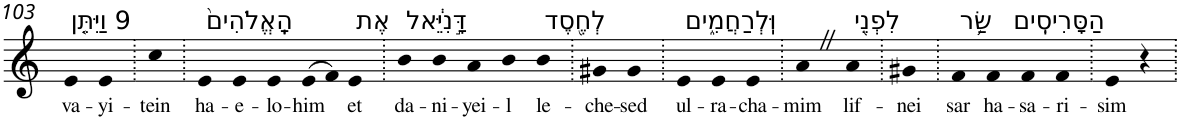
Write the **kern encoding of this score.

**kern	**text
*part1	*part1
*staff1	*staff1
*I"Piano	*
*I'Pno	*
!!LO:PB:g=z
*clefG2	*
*k[]	*
=103	=103
!LO:TX:a:t=9 וַיִּתֵּ֤ן	!
!	!LO:LY:b
4e	va-
!	!LO:LY:b
4e	-yi-
=104.	=104.
!	!LO:LY:b
4cc	-tein
=105.	=105.
!LO:TX:a:t=הָֽאֱלֹהִים֙	!
!	!LO:LY:b
4e	ha-
!	!LO:LY:b
4e	-e-
!	!LO:LY:b
4e	-lo-
!	!LO:LY:b
(>8e	-him
8f)	.
!LO:TX:a:t=אֶת	!
!	!LO:LY:b
4e	et
=106.	=106.
!LO:TX:a:t=דָּ֣נִיֵּ֔אל	!
!	!LO:LY:b
4b	da-
!	!LO:LY:b
4b	-ni-
!	!LO:LY:b
4a	-yei-
!	!LO:LY:b
4b	-l
!LO:TX:a:t=לְחֶ֖סֶד	!
!	!LO:LY:b
4b	le-
=107.	=107.
!	!LO:LY:b
4g#X	-che-
!	!LO:LY:b
4g#	-sed
=108.	=108.
!LO:TX:a:t=וּֽלְרַחֲמִ֑ים	!
!	!LO:LY:b
4e	ul-
!	!LO:LY:b
4e	-ra-
!	!LO:LY:b
4e	-cha-
=109.	=109.
!	!LO:LY:b
4aZ	-mim
!LO:TX:a:t=לִפְנֵ֖י	!
!	!LO:LY:b
4a	lif-
=110.	=110.
!	!LO:LY:b
4g#X	-nei
=111.	=111.
!LO:TX:a:t=שַׂ֥ר	!
!	!LO:LY:b
4f	sar
!LO:TX:a:t=הַסָּרִיסִֽים	!
!	!LO:LY:b
4f	ha-
!	!LO:LY:b
4f	-sa-
!	!LO:LY:b
4f	-ri-
=112.	=112.
!	!LO:LY:b
4e	-sim
4r	.
=.	=.
*-	*-
